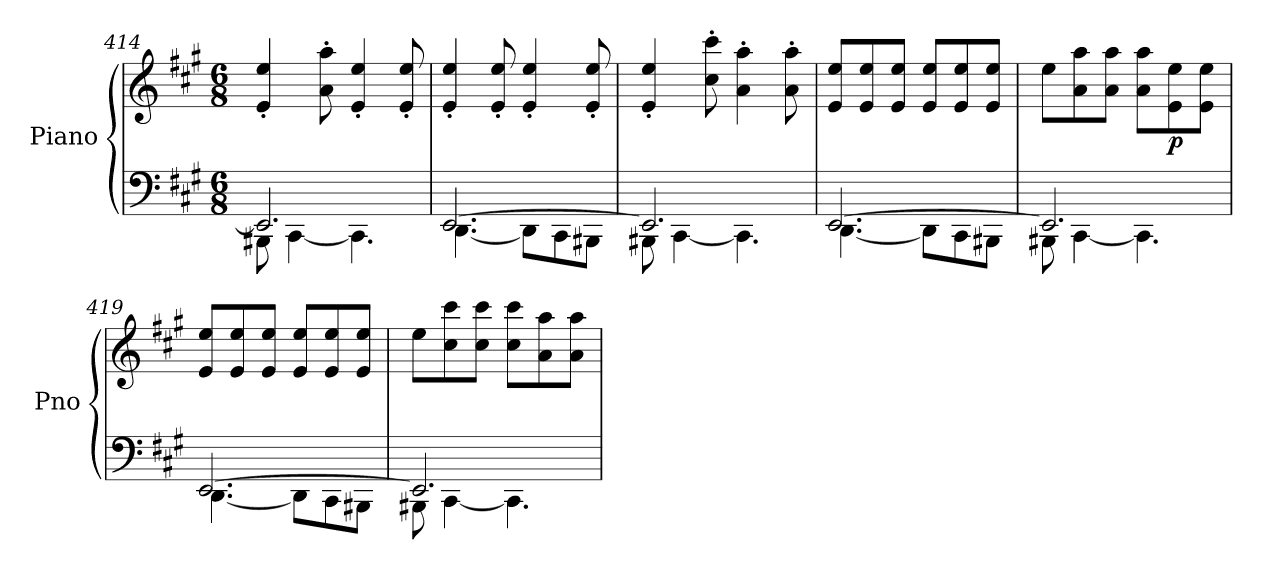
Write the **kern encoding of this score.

**kern	**kern	**dynam
*part1	*part1	*part1
*staff2	*staff1	*staff1/2
*I"Piano	*	*
*I'Pno	*	*
!!LO:PB:g=z
*clefF4	*clefG2	*
*k[f#c#g#]	*k[f#c#g#]	*
*M6/8	*M6/8	*
=414	=414	=414
*^	*	*
2.EE/]	8BBB#X\	4e/' 4ee/'	.
.	[4CC#\	.	.
.	.	8a\' 8aa\'	.
.	4.CC#\]	4e/' 4ee/'	.
.	.	8e/' 8ee/'	.
=415	=415	=415	=415
[2.EE/	[4.DD\	4e/' 4ee/'	.
.	.	8e/' 8ee/'	.
.	8DD\L]	4e/' 4ee/'	.
.	8CC#\	.	.
.	8BBB#X\J	8e/' 8ee/'	.
=416	=416	=416	=416
2.EE/]	8BBB#X\	4e/' 4ee/'	.
.	[4CC#\	.	.
.	.	8cc#\' 8ccc#\'	.
.	4.CC#\]	4a\' 4aa\'	.
.	.	8a\' 8aa\'	.
=417	=417	=417	=417
[2.EE/	[4.DD\	8e/ 8ee/L	.
.	.	8e/ 8ee/	.
.	.	8e/ 8ee/J	.
.	8DD\L]	8e/ 8ee/L	.
.	8CC#\	8e/ 8ee/	.
.	8BBB#X\J	8e/ 8ee/J	.
=418	=418	=418	=418
2.EE/]	8BBB#X\	8ee\L	.
.	[4CC#\	8a\ 8aa\	.
.	.	8a\ 8aa\J	.
.	4.CC#\]	8a\ 8aa\L	.
!	!	!	!LO:DY:b
.	.	8e\ 8ee\	p
.	.	8e\ 8ee\J	.
!!LO:LB:g=z
=419	=419	=419	=419
[2.EE/	[4.DD\	8e/ 8ee/L	.
.	.	8e/ 8ee/	.
.	.	8e/ 8ee/J	.
.	8DD\L]	8e/ 8ee/L	.
.	8CC#\	8e/ 8ee/	.
.	8BBB#X\J	8e/ 8ee/J	.
=420	=420	=420	=420
2.EE/]	8BBB#X\	8ee\L	.
.	[4CC#\	8cc#\ 8ccc#\	.
.	.	8cc#\ 8ccc#\J	.
.	4.CC#\]	8cc#\ 8ccc#\L	.
.	.	8a\ 8aa\	.
.	.	8a\ 8aa\J	.
*v	*v	*	*
=	=	=
*-	*-	*-
